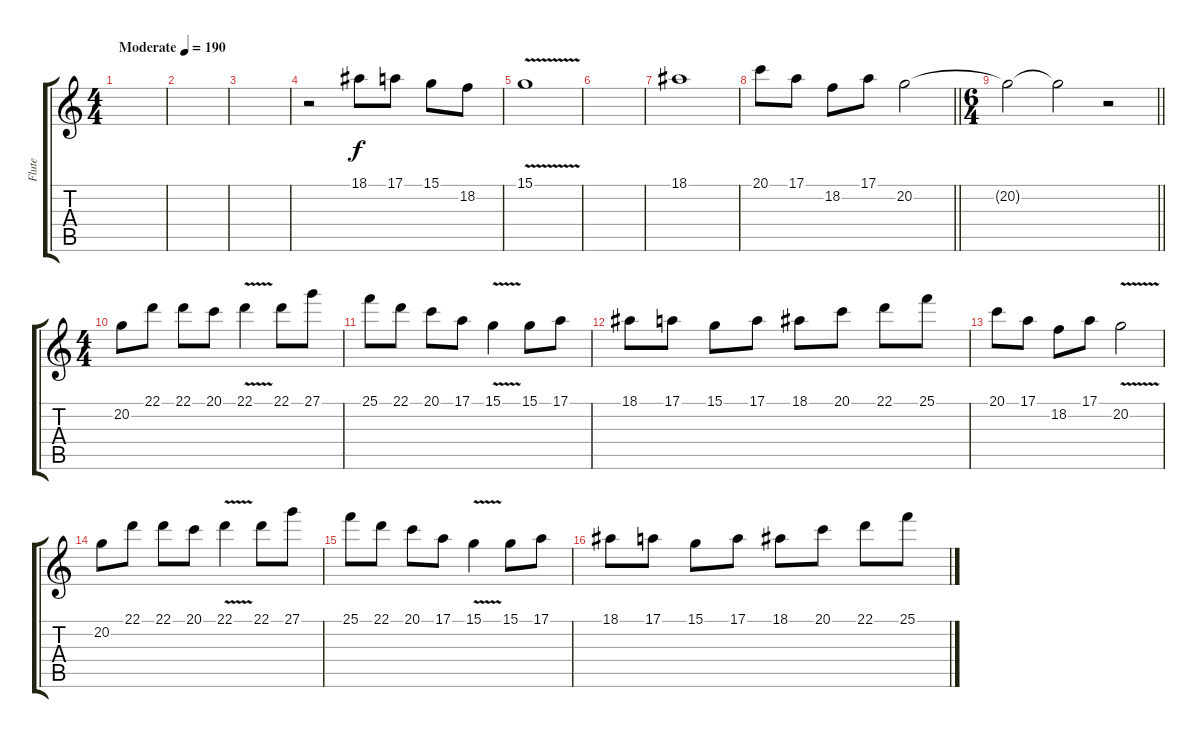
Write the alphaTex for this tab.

\track ("Flute" "Flute") {instrument flute}
\staff {score tabs}
\tuning (E4 B3 G3 D3 A2 D2) {hide}
\ts (4 4)
\tempo (190 "Moderate")
\clef g2
\ks c
|
|
|
r.2 18.1.8 17.1.8 15.1.8 18.2.8 |
15.1{v}.1 |
|
18.1.1 |
\barLineRight lightlight
20.1.8 17.1.8 18.2.8 17.1.8 20.2.2 |
\ts (6 4)
\barLineRight lightlight
20.2{t}.2 20.2{t}.2 r.2 |
\ts (4 4)
\section ("" "")
20.2.8 22.1.8 22.1.8 20.1.8 22.1{v}.4 22.1.8 27.1.8 |
25.1.8 22.1.8 20.1.8 17.1.8 15.1{v}.4 15.1.8 17.1.8 |
18.1.8 17.1.8 15.1.8 17.1.8 18.1.8 20.1.8 22.1.8 25.1.8 |
20.1.8 17.1.8 18.2.8 17.1.8 20.2{v}.2 |
20.2.8 22.1.8 22.1.8 20.1.8 22.1{v}.4 22.1.8 27.1.8 |
25.1.8 22.1.8 20.1.8 17.1.8 15.1{v}.4 15.1.8 17.1.8 |
18.1.8 17.1.8 15.1.8 17.1.8 18.1.8 20.1.8 22.1.8 25.1.8
